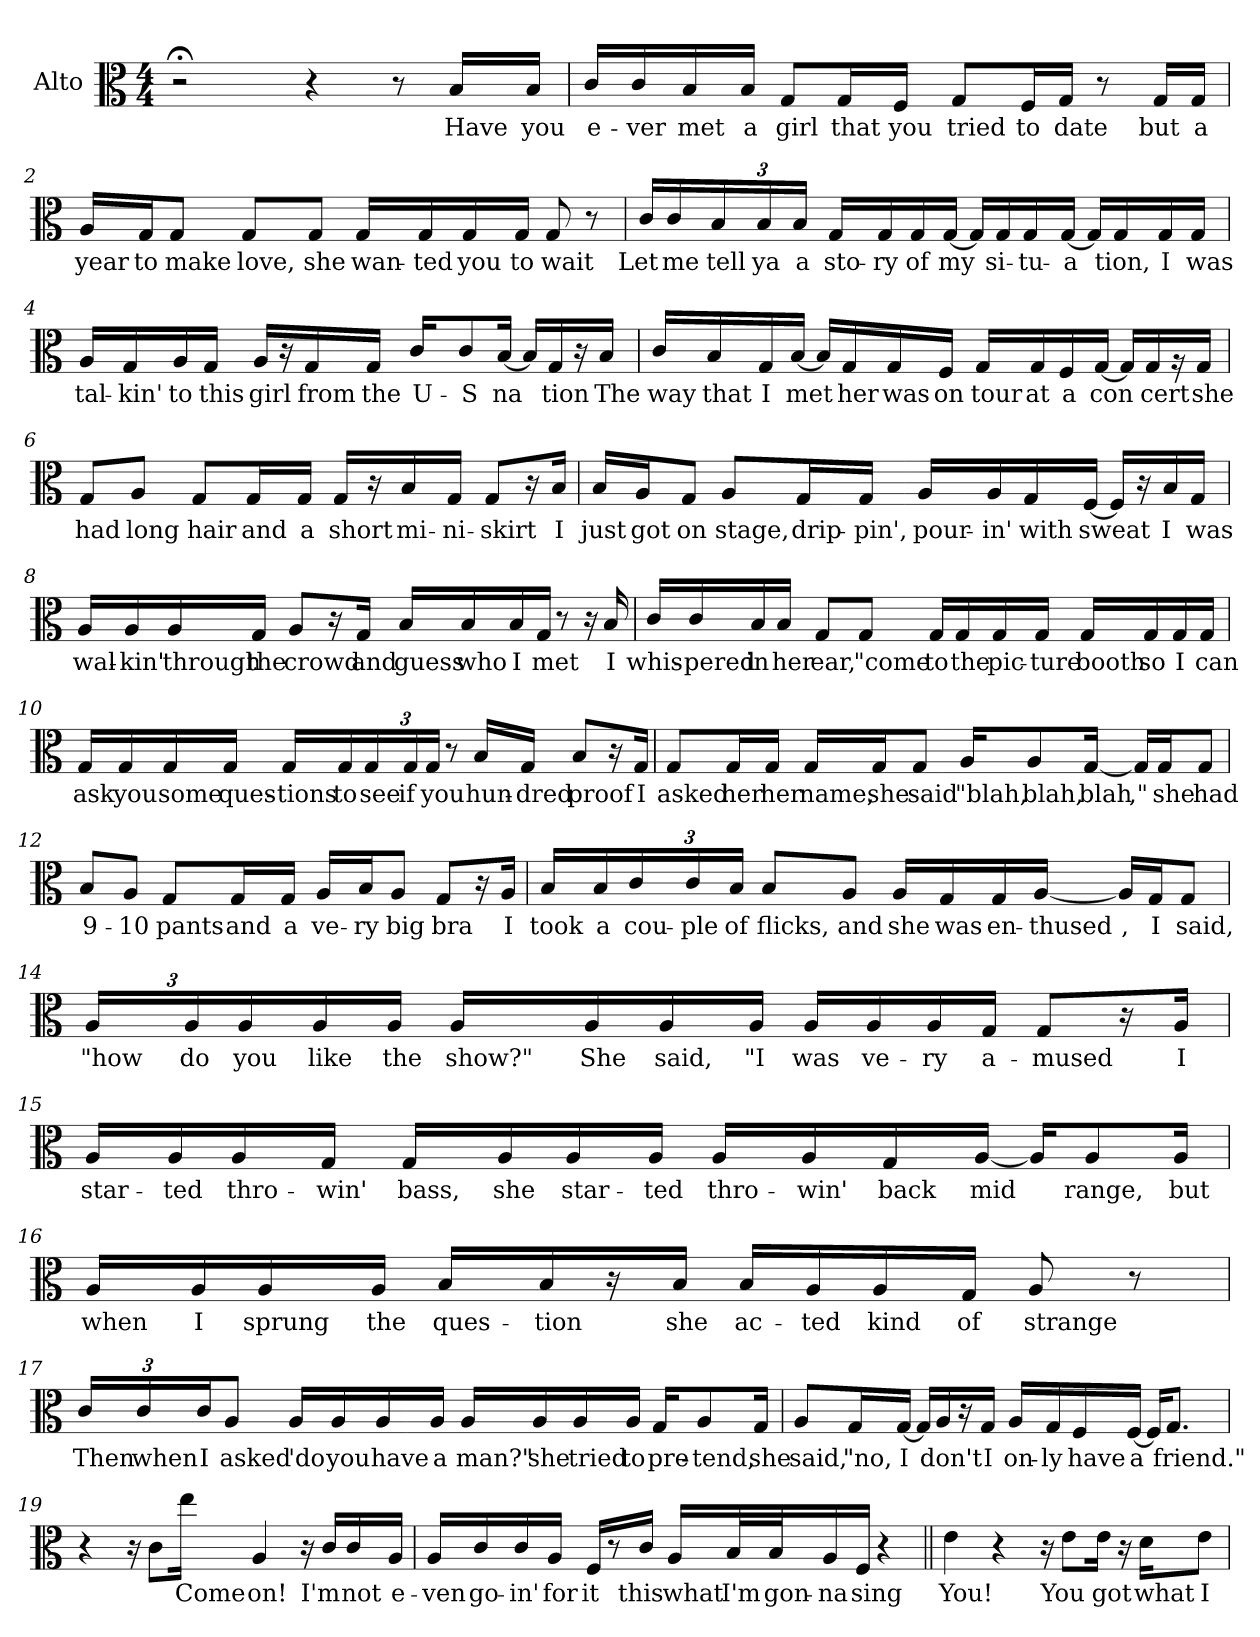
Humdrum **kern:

**kern	**text
*part1	*part1
*staff1	*staff1
*I"Alto	*
*I'A	*
*clefC3	*
*k[]	*
*M4/4	*
*MM120	*
=	=
2r;<	.
4r	.
8r	.
!LO:N:head=solid	!LO:LY:b
16B/LL	Have
!LO:N:head=solid	!LO:LY:b
16B/JJ	you
=1	=1
!LO:N:head=solid	!LO:LY:b
16c/LL	e-
!LO:N:head=solid	!LO:LY:b
16c/	-ver
!LO:N:head=solid	!LO:LY:b
16B/	met
!LO:N:head=solid	!LO:LY:b
16B/JJ	a
!LO:N:head=solid	!LO:LY:b
8G/L	girl
!LO:N:head=solid	!LO:LY:b
16G/L	that
!LO:N:head=solid	!LO:LY:b
16F/JJ	you
!LO:N:head=solid	!LO:LY:b
8G/L	tried
!LO:N:head=solid	!LO:LY:b
16F/L	to
!LO:N:head=solid	!LO:LY:b
16G/JJ	date
8r	.
!LO:N:head=solid	!LO:LY:b
16G/LL	but
!LO:N:head=solid	!LO:LY:b
16G/JJ	a
!!LO:LB:g=z
=2	=2
!LO:N:head=solid	!LO:LY:b
16A/LL	year
!LO:N:head=solid	!LO:LY:b
16G/J	to
!LO:N:head=solid	!LO:LY:b
8G/J	make
!LO:N:head=solid	!LO:LY:b
8G/L	love,
!LO:N:head=solid	!LO:LY:b
8G/J	she
!LO:N:head=solid	!LO:LY:b
16G/LL	wan-
!LO:N:head=solid	!LO:LY:b
16G/	-ted
!LO:N:head=solid	!LO:LY:b
16G/	you
!LO:N:head=solid	!LO:LY:b
16G/JJ	to
!LO:N:head=solid	!LO:LY:b
8G/	wait
8r	.
=3	=3
!LO:N:head=solid	!LO:LY:b
16c/LL	Let
!LO:N:head=solid	!LO:LY:b
16c/	me
*Xbrackettup	*
!LO:N:head=solid	!LO:LY:b
24B/	tell
!LO:N:head=solid	!LO:LY:b
24B/	ya
!LO:N:head=solid	!LO:LY:b
24B/JJ	a
!LO:N:head=solid	!LO:LY:b
16G/LL	sto-
!LO:N:head=solid	!LO:LY:b
16G/	-ry
!LO:N:head=solid	!LO:LY:b
16G/	of
!LO:N:head=solid	!LO:LY:b
[16G/JJ	my
!LO:N:head=solid	!
16G/LL]	.
!LO:N:head=solid	!LO:LY:b
16G/	si-
!LO:N:head=solid	!LO:LY:b
16G/	-tu-
!LO:N:head=solid	!LO:LY:b
[16G/JJ	-a
!LO:N:head=solid	!
16G/LL]	.
!LO:N:head=solid	!LO:LY:b
16G/	tion,
!LO:N:head=solid	!LO:LY:b
16G/	I
!LO:N:head=solid	!LO:LY:b
16G/JJ	was
!!LO:LB:g=z
=4	=4
!LO:N:head=solid	!LO:LY:b
16A/LL	tal-
!LO:N:head=solid	!LO:LY:b
16G/	-kin'
!LO:N:head=solid	!LO:LY:b
16A/	to
!LO:N:head=solid	!LO:LY:b
16G/JJ	this
!LO:N:head=solid	!LO:LY:b
16A/LL	girl
16r	.
!LO:N:head=solid	!LO:LY:b
16G/	from
!LO:N:head=solid	!LO:LY:b
16G/JJ	the
!LO:N:head=solid	!LO:LY:b
16c/KL	U-
!LO:N:head=solid	!LO:LY:b
8c/	-S
!LO:N:head=solid	!LO:LY:b
[16B/Jk	na
!LO:N:head=solid	!
16B/LL]	.
!LO:N:head=solid	!LO:LY:b
16G/	tion
16r	.
!LO:N:head=solid	!LO:LY:b
16B/JJ	The
!!LO:LB:g=z
=5	=5
!LO:N:head=solid	!LO:LY:b
16c/LL	way
!LO:N:head=solid	!LO:LY:b
16B/	that
!LO:N:head=solid	!LO:LY:b
16G/	I
!LO:N:head=solid	!LO:LY:b
[16B/JJ	met
!LO:N:head=solid	!
16B/LL]	.
!LO:N:head=solid	!LO:LY:b
16G/	her
!LO:N:head=solid	!LO:LY:b
16G/	was
!LO:N:head=solid	!LO:LY:b
16F/JJ	on
!LO:N:head=solid	!LO:LY:b
16G/LL	tour
!LO:N:head=solid	!LO:LY:b
16G/	at
!LO:N:head=solid	!LO:LY:b
16F/	a
!LO:N:head=solid	!LO:LY:b
[16G/JJ	con
!LO:N:head=solid	!
16G/LL]	.
!LO:N:head=solid	!LO:LY:b
16G/	cert
16r	.
!LO:N:head=solid	!LO:LY:b
16G/JJ	she
!!LO:LB:g=z
=6	=6
!LO:N:head=solid	!LO:LY:b
8G/L	had
!LO:N:head=solid	!LO:LY:b
8A/J	long
!LO:N:head=solid	!LO:LY:b
8G/L	hair
!LO:N:head=solid	!LO:LY:b
16G/L	and
!LO:N:head=solid	!LO:LY:b
16G/JJ	a
!LO:N:head=solid	!LO:LY:b
16G/LL	short
16r	.
!LO:N:head=solid	!LO:LY:b
16B/	mi-
!LO:N:head=solid	!LO:LY:b
16G/JJ	-ni-
!LO:N:head=solid	!LO:LY:b
8G/L	-skirt
16r	.
!LO:N:head=solid	!LO:LY:b
16B/Jk	I
!!LO:LB:g=z
=7	=7
!LO:N:head=solid	!LO:LY:b
16B/LL	just
!LO:N:head=solid	!LO:LY:b
16A/J	got
!LO:N:head=solid	!LO:LY:b
8G/J	on
!LO:N:head=solid	!LO:LY:b
8A/L	stage,
!LO:N:head=solid	!LO:LY:b
16G/L	drip-
!LO:N:head=solid	!LO:LY:b
16G/JJ	-pin',
!LO:N:head=solid	!LO:LY:b
16A/LL	pour-
!LO:N:head=solid	!LO:LY:b
16A/	-in'
!LO:N:head=solid	!LO:LY:b
16G/	with
!LO:N:head=solid	!LO:LY:b
[16F/JJ	sweat
!LO:N:head=solid	!
16F/LL]	.
16r	.
!LO:N:head=solid	!LO:LY:b
16B/	I
!LO:N:head=solid	!LO:LY:b
16G/JJ	was
!!LO:LB:g=z
=8	=8
!LO:N:head=solid	!LO:LY:b
16A/LL	wal-
!LO:N:head=solid	!LO:LY:b
16A/	-kin'
!LO:N:head=solid	!LO:LY:b
16A/	through
!LO:N:head=solid	!LO:LY:b
16G/JJ	the
!LO:N:head=solid	!LO:LY:b
8A/L	crowd
16r	.
!LO:N:head=solid	!LO:LY:b
16G/Jk	and
!LO:N:head=solid	!LO:LY:b
16B/LL	guess
!LO:N:head=solid	!LO:LY:b
16B/	who
!LO:N:head=solid	!LO:LY:b
16B/	I
!LO:N:head=solid	!LO:LY:b
16G/JJ	met
8r	.
16r	.
!LO:N:head=solid	!LO:LY:b
16B/	I
!!LO:LB:g=z
=9	=9
!LO:N:head=solid	!LO:LY:b
16c/LL	whis-
!LO:N:head=solid	!LO:LY:b
16c/	-pered
!LO:N:head=solid	!LO:LY:b
16B/	in
!LO:N:head=solid	!LO:LY:b
16B/JJ	her
!LO:N:head=solid	!LO:LY:b
8G/L	ear,
!LO:N:head=solid	!LO:LY:b
8G/J	"come
!LO:N:head=solid	!LO:LY:b
16G/LL	to
!LO:N:head=solid	!LO:LY:b
16G/	the
!LO:N:head=solid	!LO:LY:b
16G/	pic-
!LO:N:head=solid	!LO:LY:b
16G/JJ	-ture
!LO:N:head=solid	!LO:LY:b
16G/LL	booth
!LO:N:head=solid	!LO:LY:b
16G/	so
!LO:N:head=solid	!LO:LY:b
16G/	I
!LO:N:head=solid	!LO:LY:b
16G/JJ	can
!!LO:LB:g=z
=10	=10
!LO:N:head=solid	!LO:LY:b
16G/LL	ask
!LO:N:head=solid	!LO:LY:b
16G/	you
!LO:N:head=solid	!LO:LY:b
16G/	some
!LO:N:head=solid	!LO:LY:b
16G/JJ	ques-
!LO:N:head=solid	!LO:LY:b
16G/LL	-tions
!LO:N:head=solid	!LO:LY:b
16G/	to
!LO:N:head=solid	!LO:LY:b
24G/	see
!LO:N:head=solid	!LO:LY:b
24G/	if
!LO:N:head=solid	!LO:LY:b
24G/JJ	you
8r	.
!LO:N:head=solid	!LO:LY:b
16B/LL	hun-
!LO:N:head=solid	!LO:LY:b
16G/JJ	-dred
!LO:N:head=solid	!LO:LY:b
8B/L	proof
16r	.
!LO:N:head=solid	!LO:LY:b
16G/Jk	I
!!LO:LB:g=z
=11	=11
!LO:N:head=solid	!LO:LY:b
8G/L	asked
!LO:N:head=solid	!LO:LY:b
16G/L	her
!LO:N:head=solid	!LO:LY:b
16G/JJ	her
!LO:N:head=solid	!LO:LY:b
16G/LL	name,
!LO:N:head=solid	!LO:LY:b
16G/J	she
!LO:N:head=solid	!LO:LY:b
8G/J	said
!LO:N:head=solid	!LO:LY:b
16A/KL	"blah,
!LO:N:head=solid	!LO:LY:b
8A/	blah,
!LO:N:head=solid	!LO:LY:b
[16G/Jk	blah
!LO:N:head=solid	!LO:LY:b
16G/LL]	,"
!LO:N:head=solid	!LO:LY:b
16G/J	she
!LO:N:head=solid	!LO:LY:b
8G/J	had
!!LO:LB:g=z
=12	=12
!LO:N:head=solid	!LO:LY:b
8B/L	9-
!LO:N:head=solid	!LO:LY:b
8A/J	-10
!LO:N:head=solid	!LO:LY:b
8G/L	pants
!LO:N:head=solid	!LO:LY:b
16G/L	and
!LO:N:head=solid	!LO:LY:b
16G/JJ	a
!LO:N:head=solid	!LO:LY:b
16A/LL	ve-
!LO:N:head=solid	!LO:LY:b
16B/J	-ry
!LO:N:head=solid	!LO:LY:b
8A/J	big
!LO:N:head=solid	!LO:LY:b
8G/L	bra
16r	.
!LO:N:head=solid	!LO:LY:b
16A/Jk	I
=13	=13
!LO:N:head=solid	!LO:LY:b
16B/LL	took
!LO:N:head=solid	!LO:LY:b
16B/	a
!LO:N:head=solid	!LO:LY:b
24c/	cou-
!LO:N:head=solid	!LO:LY:b
24c/	-ple
!LO:N:head=solid	!LO:LY:b
24B/JJ	of
!LO:N:head=solid	!LO:LY:b
8B/L	flicks,
!LO:N:head=solid	!LO:LY:b
8A/J	and
!LO:N:head=solid	!LO:LY:b
16A/LL	she
!LO:N:head=solid	!LO:LY:b
16G/	was
!LO:N:head=solid	!LO:LY:b
16G/	en-
!LO:N:head=solid	!LO:LY:b
[16A/JJ	-thused
!LO:N:head=solid	!LO:LY:b
16A/LL]	,
!LO:N:head=solid	!LO:LY:b
16G/J	I
!LO:N:head=solid	!LO:LY:b
8G/J	said,
!!LO:LB:g=z
=14	=14
!LO:N:head=solid	!LO:LY:b
24A/LL	"how
!LO:N:head=solid	!LO:LY:b
24A/	do
!LO:N:head=solid	!LO:LY:b
24A/	you
!LO:N:head=solid	!LO:LY:b
16A/	like
!LO:N:head=solid	!LO:LY:b
16A/JJ	the
!LO:N:head=solid	!LO:LY:b
16A/LL	show?"
!LO:N:head=solid	!LO:LY:b
16A/	She
!LO:N:head=solid	!LO:LY:b
16A/	said,
!LO:N:head=solid	!LO:LY:b
16A/JJ	"I
!LO:N:head=solid	!LO:LY:b
16A/LL	was
!LO:N:head=solid	!LO:LY:b
16A/	ve-
!LO:N:head=solid	!LO:LY:b
16A/	-ry
!LO:N:head=solid	!LO:LY:b
16G/JJ	a-
!LO:N:head=solid	!LO:LY:b
8G/L	-mused
16r	.
!LO:N:head=solid	!LO:LY:b
16A/Jk	I
!!LO:LB:g=z
=15	=15
!LO:N:head=solid	!LO:LY:b
16A/LL	star-
!LO:N:head=solid	!LO:LY:b
16A/	-ted
!LO:N:head=solid	!LO:LY:b
16A/	thro-
!LO:N:head=solid	!LO:LY:b
16G/JJ	-win'
!LO:N:head=solid	!LO:LY:b
16G/LL	bass,
!LO:N:head=solid	!LO:LY:b
16A/	she
!LO:N:head=solid	!LO:LY:b
16A/	star-
!LO:N:head=solid	!LO:LY:b
16A/JJ	-ted
!LO:N:head=solid	!LO:LY:b
16A/LL	thro-
!LO:N:head=solid	!LO:LY:b
16A/	-win'
!LO:N:head=solid	!LO:LY:b
16G/	back
!LO:N:head=solid	!LO:LY:b
[16A/JJ	mid
!LO:N:head=solid	!
16A/KL]	.
!LO:N:head=solid	!LO:LY:b
8A/	range,
!LO:N:head=solid	!LO:LY:b
16A/Jk	but
!!LO:LB:g=z
=16	=16
!LO:N:head=solid	!LO:LY:b
16A/LL	when
!LO:N:head=solid	!LO:LY:b
16A/	I
!LO:N:head=solid	!LO:LY:b
16A/	sprung
!LO:N:head=solid	!LO:LY:b
16A/JJ	the
!LO:N:head=solid	!LO:LY:b
16B/LL	ques-
!LO:N:head=solid	!LO:LY:b
16B/	-tion
16r	.
!LO:N:head=solid	!LO:LY:b
16B/JJ	she
!LO:N:head=solid	!LO:LY:b
16B/LL	ac-
!LO:N:head=solid	!LO:LY:b
16A/	-ted
!LO:N:head=solid	!LO:LY:b
16A/	kind
!LO:N:head=solid	!LO:LY:b
16G/JJ	of
!LO:N:head=solid	!LO:LY:b
8A/	strange
8r	.
!!LO:LB:g=z
=17	=17
!LO:N:head=solid	!LO:LY:b
24c/LL	Then
!LO:N:head=solid	!LO:LY:b
24c/	when
!LO:N:head=solid	!LO:LY:b
24c/J	I
!LO:N:head=solid	!LO:LY:b
8A/J	asked
!LO:N:head=solid	!LO:LY:b
16A/LL	"do
!LO:N:head=solid	!LO:LY:b
16A/	you
!LO:N:head=solid	!LO:LY:b
16A/	have
!LO:N:head=solid	!LO:LY:b
16A/JJ	a
!LO:N:head=solid	!LO:LY:b
16A/LL	man?"
!LO:N:head=solid	!LO:LY:b
16A/	she
!LO:N:head=solid	!LO:LY:b
16A/	tried
!LO:N:head=solid	!LO:LY:b
16A/JJ	to
!LO:N:head=solid	!LO:LY:b
16G/KL	pre-
!LO:N:head=solid	!LO:LY:b
8A/	-tend,
!LO:N:head=solid	!LO:LY:b
16G/Jk	she
!!LO:LB:g=z
=18	=18
!LO:N:head=solid	!LO:LY:b
8A/L	said,
!LO:N:head=solid	!LO:LY:b
16G/L	"no,
!LO:N:head=solid	!LO:LY:b
[16G/JJ	I
!LO:N:head=solid	!
16G/LL]	.
!LO:N:head=solid	!LO:LY:b
16A/	don't
16r	.
!LO:N:head=solid	!LO:LY:b
16G/JJ	I
!LO:N:head=solid	!LO:LY:b
16A/LL	on-
!LO:N:head=solid	!LO:LY:b
16G/	-ly
!LO:N:head=solid	!LO:LY:b
16F/	have
!LO:N:head=solid	!LO:LY:b
[16F/JJ	a
!LO:N:head=solid	!
16F/KL]	.
!LO:N:head=solid	!LO:LY:b
8.G/J	friend."
=19	=19
4r	.
16r	.
!LO:N:head=solid	!
8c\L	.
!LO:N:head=solid	!LO:LY:b
16ee\Jk	Come
!LO:N:head=solid	!LO:LY:b
4A/	on!
16r	.
!LO:N:head=solid	!LO:LY:b
16c/LL	I'm
!LO:N:head=solid	!LO:LY:b
16c/	not
!LO:N:head=solid	!LO:LY:b
16A/JJ	e-
!!LO:LB:g=z
=20	=20
!LO:N:head=solid	!LO:LY:b
16A/LL	-ven
!LO:N:head=solid	!LO:LY:b
16c/	go-
!LO:N:head=solid	!LO:LY:b
16c/	-in'
!LO:N:head=solid	!LO:LY:b
16A/JJ	for
!LO:N:head=solid	!LO:LY:b
16F/LL	it
8r	.
!LO:N:head=solid	!LO:LY:b
16c/JJ	this
!LO:N:head=solid	!LO:LY:b
16A/LL	what
!LO:N:head=solid	!LO:LY:b
32B/L	I'm
!LO:N:head=solid	!LO:LY:b
32B/J	gon-
!LO:N:head=solid	!LO:LY:b
16A/	-na
!LO:N:head=solid	!LO:LY:b
16F/JJ	sing
4r	.
=21||	=21||
!	!LO:LY:b
4e\	You!
4r	.
16r	.
!	!LO:LY:b
8e\L	You
!	!LO:LY:b
16e\Jk	got
16r	.
!	!LO:LY:b
16d\KL	what
!	!LO:LY:b
8e\J	I
=	=
*-	*-
